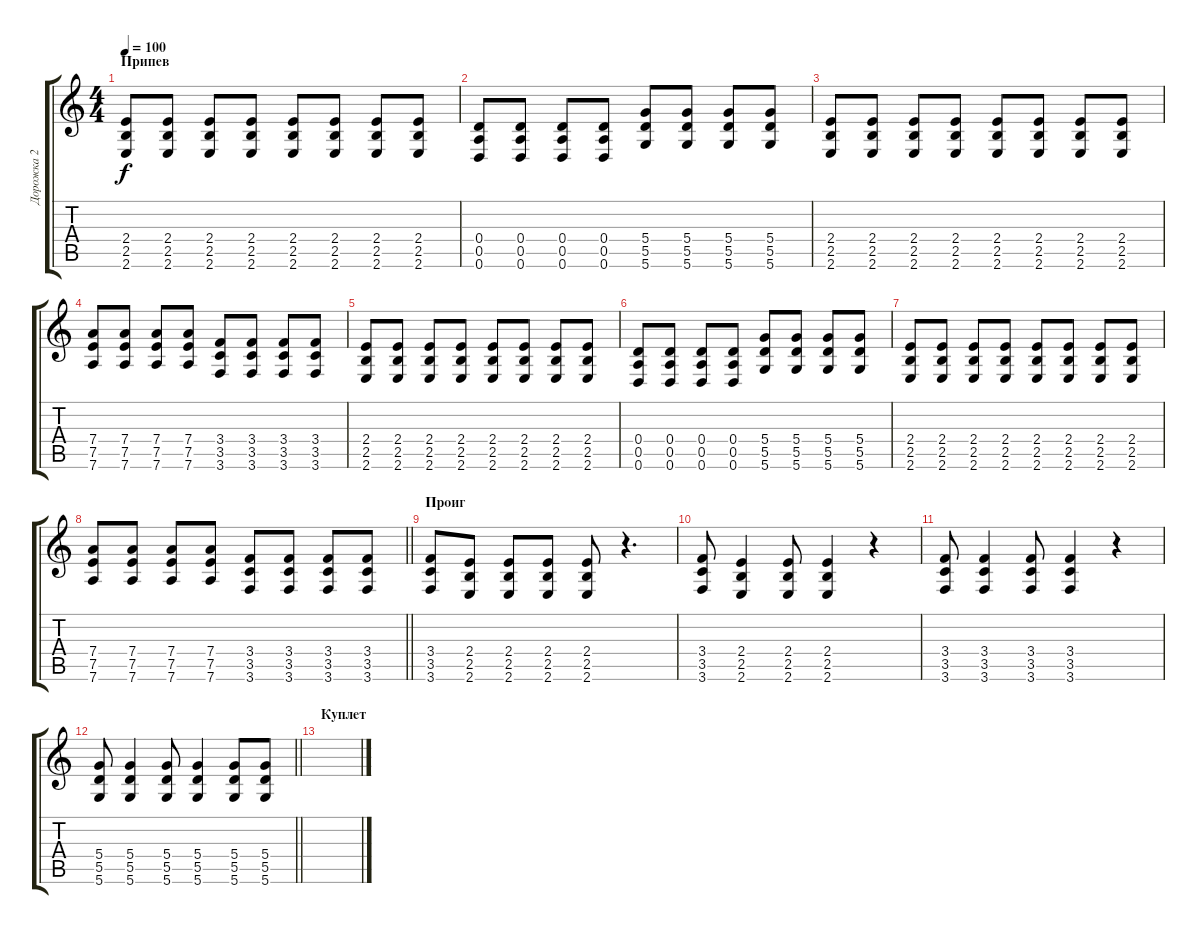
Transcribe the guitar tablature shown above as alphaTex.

\track ("Дорожка 2" "Дорожка 2") {instrument distortionguitar}
\staff {score tabs}
\tuning (E4 B3 G3 D3 A2 D2) {hide}
\ts (4 4)
\section ("" "Припев")
\tempo 100
\clef g2
\ks c
(2.4 2.5 2.6).8{dy f instrument distortionguitar} (2.4 2.5 2.6).8 (2.4 2.5 2.6).8 (2.4 2.5 2.6).8 (2.4 2.5 2.6).8 (2.4 2.5 2.6).8 (2.4 2.5 2.6).8 (2.4 2.5 2.6).8 |
(0.4 0.5 0.6).8 (0.4 0.5 0.6).8 (0.4 0.5 0.6).8 (0.4 0.5 0.6).8 (5.4 5.5 5.6).8 (5.4 5.5 5.6).8 (5.4 5.5 5.6).8 (5.4 5.5 5.6).8 |
(2.4 2.5 2.6).8 (2.4 2.5 2.6).8 (2.4 2.5 2.6).8 (2.4 2.5 2.6).8 (2.4 2.5 2.6).8 (2.4 2.5 2.6).8 (2.4 2.5 2.6).8 (2.4 2.5 2.6).8 |
(7.4 7.5 7.6).8 (7.4 7.5 7.6).8 (7.4 7.5 7.6).8 (7.4 7.5 7.6).8 (3.4 3.5 3.6).8 (3.4 3.5 3.6).8 (3.4 3.5 3.6).8 (3.4 3.5 3.6).8 |
(2.4 2.5 2.6).8 (2.4 2.5 2.6).8 (2.4 2.5 2.6).8 (2.4 2.5 2.6).8 (2.4 2.5 2.6).8 (2.4 2.5 2.6).8 (2.4 2.5 2.6).8 (2.4 2.5 2.6).8 |
(0.4 0.5 0.6).8 (0.4 0.5 0.6).8 (0.4 0.5 0.6).8 (0.4 0.5 0.6).8 (5.4 5.5 5.6).8 (5.4 5.5 5.6).8 (5.4 5.5 5.6).8 (5.4 5.5 5.6).8 |
(2.4 2.5 2.6).8 (2.4 2.5 2.6).8 (2.4 2.5 2.6).8 (2.4 2.5 2.6).8 (2.4 2.5 2.6).8 (2.4 2.5 2.6).8 (2.4 2.5 2.6).8 (2.4 2.5 2.6).8 |
\barLineRight lightlight
(7.4 7.5 7.6).8 (7.4 7.5 7.6).8 (7.4 7.5 7.6).8 (7.4 7.5 7.6).8 (3.4 3.5 3.6).8 (3.4 3.5 3.6).8 (3.4 3.5 3.6).8 (3.4 3.5 3.6).8 |
\section ("" "Проиг")
(3.4 3.5 3.6).8{instrument distortionguitar} (2.4 2.5 2.6).8 (2.4 2.5 2.6).8 (2.4 2.5 2.6).8 (2.4 2.5 2.6).8 r.4{d} |
(3.4 3.5 3.6).8 (2.4 2.5 2.6).4 (2.4 2.5 2.6).8 (2.4 2.5 2.6).4 r.4 |
(3.4 3.5 3.6).8 (3.4 3.5 3.6).4 (3.4 3.5 3.6).8 (3.4 3.5 3.6).4 r.4 |
\barLineRight lightlight
(5.4 5.5 5.6).8 (5.4 5.5 5.6).4 (5.4 5.5 5.6).8 (5.4 5.5 5.6).4 (5.4 5.5 5.6).8 (5.4 5.5 5.6).8 |
\section ("" "Куплет")
